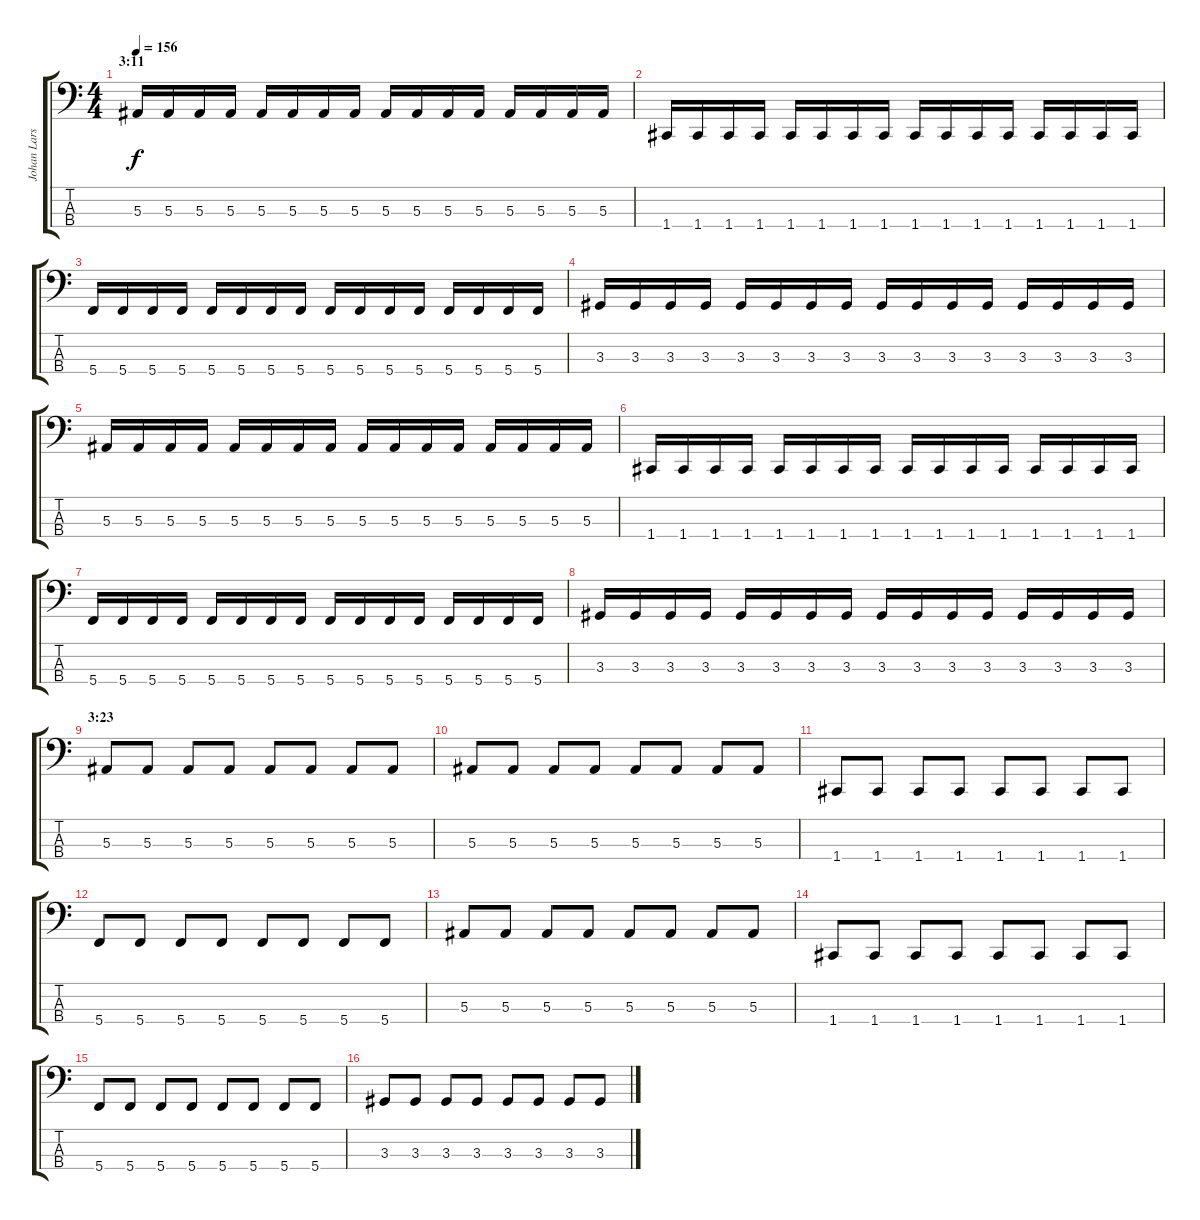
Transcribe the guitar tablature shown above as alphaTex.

\track ("Johan Larsson" "Johan Lars") {instrument electricbassfinger}
\staff {score tabs}
\tuning (Eb2 Bb1 F1 C1) {hide}
\ts (4 4)
\section ("" "3:11")
\tempo 156
\clef f4
\ks c
5.3.16{dy f} 5.3.16 5.3.16 5.3.16 5.3.16 5.3.16 5.3.16 5.3.16 5.3.16 5.3.16 5.3.16 5.3.16 5.3.16 5.3.16 5.3.16 5.3.16 |
1.4.16 1.4.16 1.4.16 1.4.16 1.4.16 1.4.16 1.4.16 1.4.16 1.4.16 1.4.16 1.4.16 1.4.16 1.4.16 1.4.16 1.4.16 1.4.16 |
5.4.16 5.4.16 5.4.16 5.4.16 5.4.16 5.4.16 5.4.16 5.4.16 5.4.16 5.4.16 5.4.16 5.4.16 5.4.16 5.4.16 5.4.16 5.4.16 |
3.3.16 3.3.16 3.3.16 3.3.16 3.3.16 3.3.16 3.3.16 3.3.16 3.3.16 3.3.16 3.3.16 3.3.16 3.3.16 3.3.16 3.3.16 3.3.16 |
5.3.16 5.3.16 5.3.16 5.3.16 5.3.16 5.3.16 5.3.16 5.3.16 5.3.16 5.3.16 5.3.16 5.3.16 5.3.16 5.3.16 5.3.16 5.3.16 |
1.4.16 1.4.16 1.4.16 1.4.16 1.4.16 1.4.16 1.4.16 1.4.16 1.4.16 1.4.16 1.4.16 1.4.16 1.4.16 1.4.16 1.4.16 1.4.16 |
5.4.16 5.4.16 5.4.16 5.4.16 5.4.16 5.4.16 5.4.16 5.4.16 5.4.16 5.4.16 5.4.16 5.4.16 5.4.16 5.4.16 5.4.16 5.4.16 |
3.3.16 3.3.16 3.3.16 3.3.16 3.3.16 3.3.16 3.3.16 3.3.16 3.3.16 3.3.16 3.3.16 3.3.16 3.3.16 3.3.16 3.3.16 3.3.16 |
\section ("" "3:23")
5.3.8 5.3.8 5.3.8 5.3.8 5.3.8 5.3.8 5.3.8 5.3.8 |
5.3.8 5.3.8 5.3.8 5.3.8 5.3.8 5.3.8 5.3.8 5.3.8 |
1.4.8 1.4.8 1.4.8 1.4.8 1.4.8 1.4.8 1.4.8 1.4.8 |
5.4.8 5.4.8 5.4.8 5.4.8 5.4.8 5.4.8 5.4.8 5.4.8 |
5.3.8 5.3.8 5.3.8 5.3.8 5.3.8 5.3.8 5.3.8 5.3.8 |
1.4.8 1.4.8 1.4.8 1.4.8 1.4.8 1.4.8 1.4.8 1.4.8 |
5.4.8 5.4.8 5.4.8 5.4.8 5.4.8 5.4.8 5.4.8 5.4.8 |
3.3.8 3.3.8 3.3.8 3.3.8 3.3.8 3.3.8 3.3.8 3.3.8
